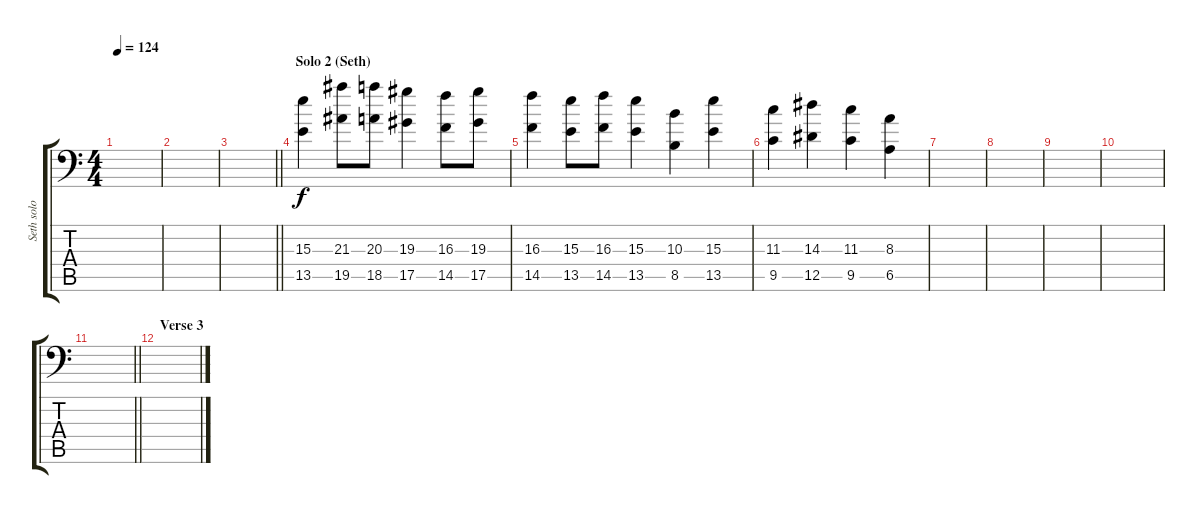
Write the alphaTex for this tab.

\track ("Seth solo" "Seth solo") {mute instrument distortionguitar}
\staff {score tabs}
\tuning (Bb3 F3 Db3 Ab2 Eb2 Bb1) {hide}
\ts (4 4)
\tempo 124
\clef f4
\ks c
|
|
\barLineRight lightlight
|
\section ("" "Solo 2 (Seth)")
(15.3 13.5).4 (21.3 19.5).8 (20.3 18.5).8 (19.3 17.5).4 (16.3 14.5).8 (19.3 17.5).8 |
(16.3 14.5).4 (15.3 13.5).8 (16.3 14.5).8 (15.3 13.5).4 (10.3 8.5).4 (15.3 13.5).4 |
(11.3 9.5).4 (14.3 12.5).4 (11.3 9.5).4 (8.3 6.5).4 |
|
|
|
|
\barLineRight lightlight
|
\section ("" "Verse 3")
